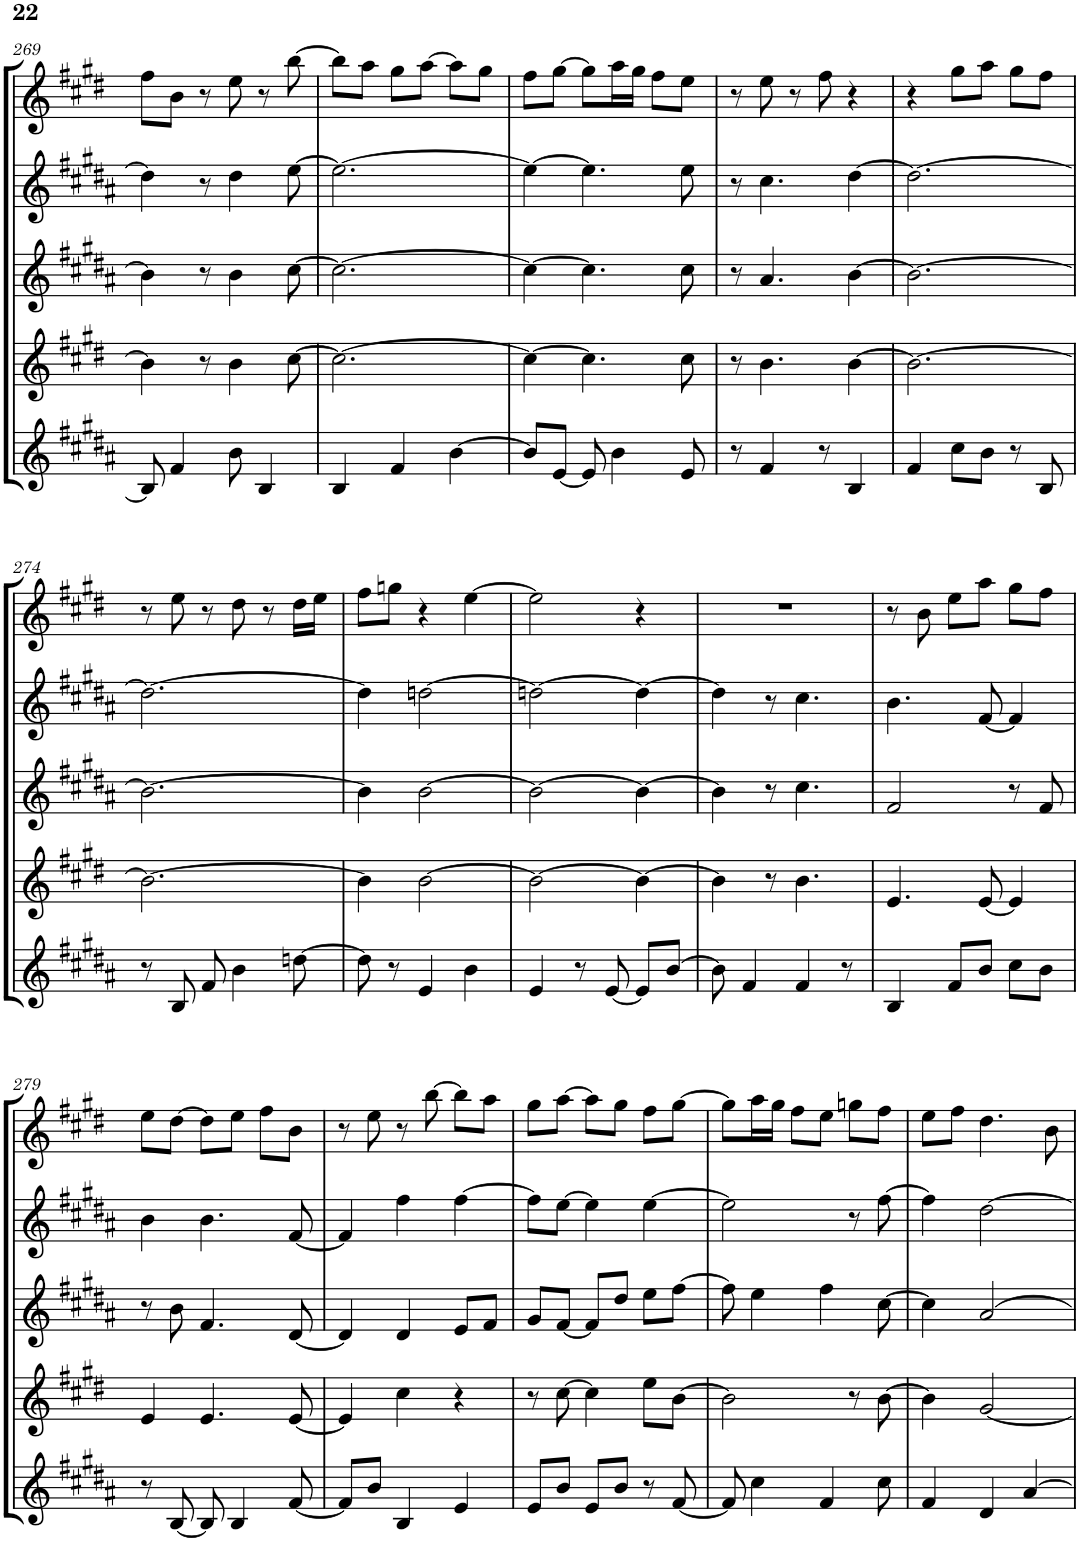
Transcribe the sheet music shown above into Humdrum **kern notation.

**kern	**kern	**kern	**kern	**kern
*part5	*part4	*part3	*part2	*part1
*staff5	*staff4	*staff3	*staff2	*staff1
*I"Baritone Saxophone	*I"Tenor Saxophone	*I"Alto Saxophone	*I"Alto Saxophone	*I"Soprano Saxophone
*I'Bar Sax	*I'T Sax	*I'A Sax	*I'A Sax	*I'S Sax
!!LO:PB:g=z
*clefG2	*clefG2	*clefG2	*clefG2	*clefG2
*Trd12c21	*Trd8c14	*Trd5c9	*Trd5c9	*Trd1c2
*k[f#c#g#d#a#]	*k[f#c#g#d#]	*k[f#c#g#d#a#]	*k[f#c#g#d#a#]	*k[f#c#g#d#]
*M3/4	*M3/4	*M3/4	*M3/4	*M3/4
=269	=269	=269	=269	=269
8B/]	4b\]	4b\]	4dd#\]	8ff#\L
4f#/	.	.	.	8b\J
.	8r	8r	8r	8r
8b\	4b\	4b\	4dd#\	8ee\
4B/	.	.	.	8r
.	[8cc#\	[8cc#\	[8ee\	[8bb\
=270	=270	=270	=270	=270
4B/	2.cc#\_	2.cc#\_	2.ee\_	8bb\L]
.	.	.	.	8aa\J
4f#/	.	.	.	8gg#\L
.	.	.	.	[8aa\J
[4b\	.	.	.	8aa\L]
.	.	.	.	8gg#\J
=271	=271	=271	=271	=271
8b/L]	4cc#\_	4cc#\_	4ee\_	8ff#\L
[8e/J	.	.	.	[8gg#\J
8e/]	4.cc#\]	4.cc#\]	4.ee\]	8gg#\L]
4b\	.	.	.	16aa\L
.	.	.	.	16gg#\JJ
.	.	.	.	8ff#\L
8e/	8cc#\	8cc#\	8ee\	8ee\J
=272	=272	=272	=272	=272
8r	8r	8r	8r	8r
4f#/	4.b\	4.a#/	4.cc#\	8ee\
.	.	.	.	8r
8r	.	.	.	8ff#\
4B/	[4b\	[4b\	[4dd#\	4r
=273	=273	=273	=273	=273
4f#/	2.b\_	2.b\_	2.dd#\_	4r
8cc#\L	.	.	.	8gg#\L
8b\J	.	.	.	8aa\J
8r	.	.	.	8gg#\L
8B/	.	.	.	8ff#\J
!!LO:LB:g=z
=274	=274	=274	=274	=274
8r	2.b\_	2.b\_	2.dd#\_	8r
8B/	.	.	.	8ee\
8f#/	.	.	.	8r
4b\	.	.	.	8dd#\
.	.	.	.	8r
[8ddn\	.	.	.	16dd#\LL
.	.	.	.	16ee\JJ
=275	=275	=275	=275	=275
8dd\]	4b\]	4b\]	4dd#\]	8ff#\L
8r	.	.	.	8ggn\J
4e/	[2b\	[2b\	[2ddn\	4r
4b\	.	.	.	[4ee\
=276	=276	=276	=276	=276
4e/	2b\_	2b\_	2ddn\_	2ee\]
8r	.	.	.	.
[8e/	.	.	.	.
8e/L]	4b\_	4b\_	4dd\_	4r
[8b/J	.	.	.	.
=277	=277	=277	=277	=277
8b\]	4b\]	4b\]	4dd\]	2.r
4f#/	.	.	.	.
.	8r	8r	8r	.
4f#/	4.b\	4.cc#\	4.cc#\	.
8r	.	.	.	.
=278	=278	=278	=278	=278
4B/	4.e/	2f#/	4.b\	8r
.	.	.	.	8b\
8f#/L	.	.	.	8ee\L
8b/J	[8e/	.	[8f#/	8aa\J
8cc#\L	4e/]	8r	4f#/]	8gg#\L
8b\J	.	8f#/	.	8ff#\J
!!LO:LB:g=z
=279	=279	=279	=279	=279
8r	4e/	8r	4b\	8ee\L
[8B/	.	8b\	.	[8dd#\J
8B/]	4.e/	4.f#/	4.b\	8dd#\L]
4B/	.	.	.	8ee\J
.	.	.	.	8ff#\L
[8f#/	[8e/	[8d#/	[8f#/	8b\J
=280	=280	=280	=280	=280
8f#/L]	4e/]	4d#/]	4f#/]	8r
8b/J	.	.	.	8ee\
4B/	4cc#\	4d#/	4ff#\	8r
.	.	.	.	[8bb\
4e/	4r	8e/L	[4ff#\	8bb\L]
.	.	8f#/J	.	8aa\J
=281	=281	=281	=281	=281
8e/L	8r	8g#/L	8ff#\L]	8gg#\L
8b/J	[8cc#\	[8f#/J	[8ee\J	[8aa\J
8e/L	4cc#\]	8f#/L]	4ee\]	8aa\L]
8b/J	.	8dd#/J	.	8gg#\J
8r	8ee\L	8ee\L	[4ee\	8ff#\L
[8f#/	[8b\J	[8ff#\J	.	[8gg#\J
=282	=282	=282	=282	=282
8f#/]	2b\]	8ff#\]	2ee\]	8gg#\L]
4cc#\	.	4ee\	.	16aa\L
.	.	.	.	16gg#\JJ
.	.	.	.	8ff#\L
4f#/	.	4ff#\	.	8ee\J
.	8r	.	8r	8ggn\L
8cc#\	[8b\	[8cc#\	[8ff#\	8ff#\J
=283	=283	=283	=283	=283
4f#/	4b\]	4cc#\]	4ff#\]	8ee\L
.	.	.	.	8ff#\J
4d#/	[2g#/	[2a#/	[2dd#\	4.dd#\
[4a#/	.	.	.	.
.	.	.	.	8b\
=	=	=	=	=
*-	*-	*-	*-	*-
